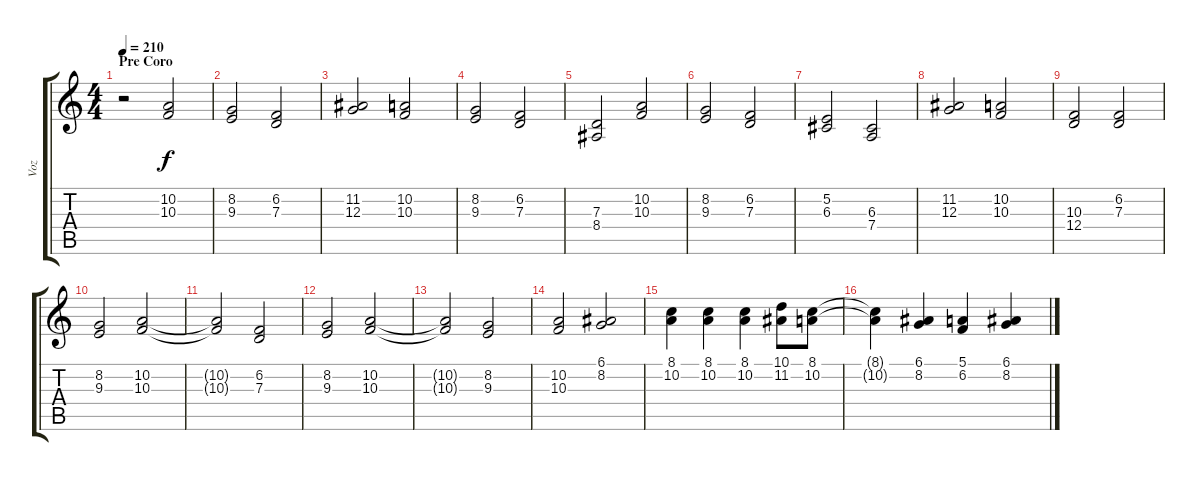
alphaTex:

\track ("Voz" "Voz") {instrument choiraahs}
\staff {score tabs}
\tuning (E4 B3 G3 D3 A2 E2) {hide}
\ts (4 4)
\section ("" "Pre Coro")
\tempo 210
\clef g2
\ks c
r.2{dy f} (10.2 10.3).2 |
(8.2 9.3).2 (6.2 7.3).2 |
(11.2 12.3).2 (10.2 10.3).2 |
(8.2 9.3).2 (6.2 7.3).2 |
(7.3 8.4).2 (10.2 10.3).2 |
(8.2 9.3).2 (6.2 7.3).2 |
(5.2 6.3).2 (6.3 7.4).2 |
(11.2 12.3).2 (10.2 10.3).2 |
(10.3 12.4).2 (6.2 7.3).2 |
(8.2 9.3).2 (10.2 10.3).2 |
(10.2{t} 10.3{t}).2 (6.2 7.3).2 |
(8.2 9.3).2 (10.2 10.3).2 |
(10.2{t} 10.3{t}).2 (8.2 9.3).2 |
(10.2 10.3).2 (6.1 8.2).2 |
(8.1 10.2).4 (8.1 10.2).4 (8.1 10.2).4 (10.1 11.2).8 (8.1 10.2).8 |
(8.1{t} 10.2{t}).4 (6.1 8.2).4 (5.1 6.2).4 (6.1 8.2).4
